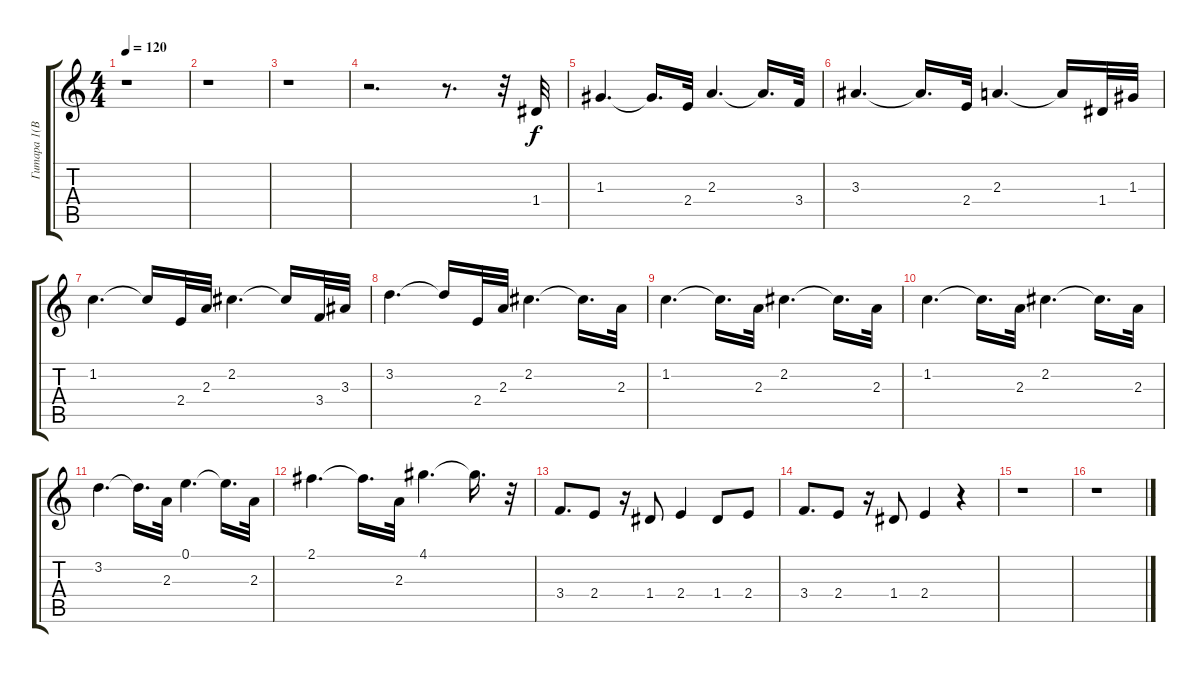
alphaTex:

\track ("Гитара 1(Вадим)" "Гитара 1(В") {instrument acousticguitarsteel}
\staff {score tabs}
\tuning (E4 B3 G3 D3 A2 E2) {hide}
\ts (4 4)
\tempo 120
\clef g2
\ks c
r.1{dy f} |
r.1 |
r.1 |
r.2{d} r.8{d} r.32 1.4.32 |
1.3.4{d} 1.3{t}.16{d} 2.4.32 2.3.4{d} 2.3{t}.16{d} 3.4.32 |
3.3.4{d} 3.3{t}.16{d} 2.4.32 2.3.4{d} 2.3{t}.16 1.4.32 1.3.32 |
1.2.4{d} 1.2{t}.16 2.4.32 2.3.32 2.2.4{d} 2.2{t}.16 3.4.32 3.3.32 |
3.2.4{d} 3.2{t}.16 2.4.32 2.3.32 2.2.4{d} 2.2{t}.16{d} 2.3.32 |
1.2.4{d} 1.2{t}.16{d} 2.3.32 2.2.4{d} 2.2{t}.16{d} 2.3.32 |
1.2.4{d} 1.2{t}.16{d} 2.3.32 2.2.4{d} 2.2{t}.16{d} 2.3.32 |
3.2.4{d} 3.2{t}.16{d} 2.3.32 0.1.4{d} 0.1{t}.16{d} 2.3.32 |
2.1.4{d} 2.1{t}.16{d} 2.3.32 4.1.4{d} 4.1{t}.16{d} r.32 |
3.4.8{d} 2.4.8 r.16 1.4.8 2.4.4 1.4.8 2.4.8 |
3.4.8{d} 2.4.8 r.16 1.4.8 2.4.4 r.4 |
r.1 |
r.1
